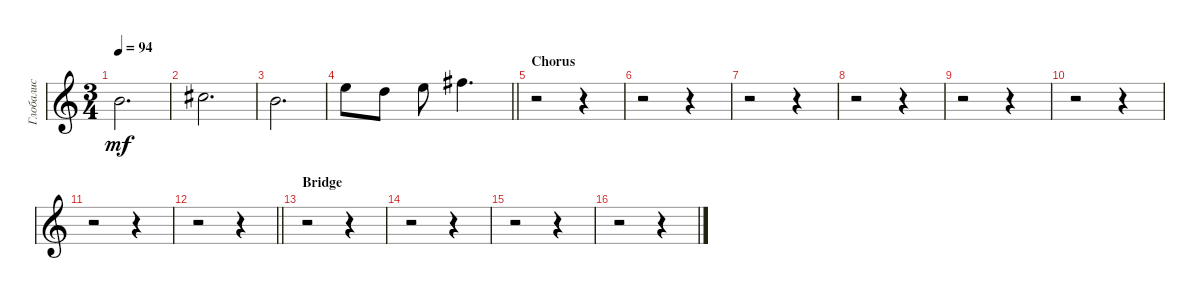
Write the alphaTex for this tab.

\track ("Глобалис" "Глобалис") {instrument flute}
\staff {score}
\tuning (E4 B3 G3 D3 A2 E2 B1) {hide}
\ts (3 4)
\tempo 94
\clef g2
\ks c
7.1.2{d dy mf} |
9.1.2{d} |
7.1.2{d} |
\barLineRight lightlight
12.1.8 10.1.8 12.1.8 14.1.4{d} |
\section ("" "Chorus")
r.2 r.4 |
r.2 r.4 |
r.2 r.4 |
r.2 r.4 |
r.2 r.4 |
r.2 r.4 |
r.2 r.4 |
\barLineRight lightlight
r.2 r.4 |
\section ("" "Bridge")
r.2 r.4 |
r.2 r.4 |
r.2 r.4 |
r.2 r.4
